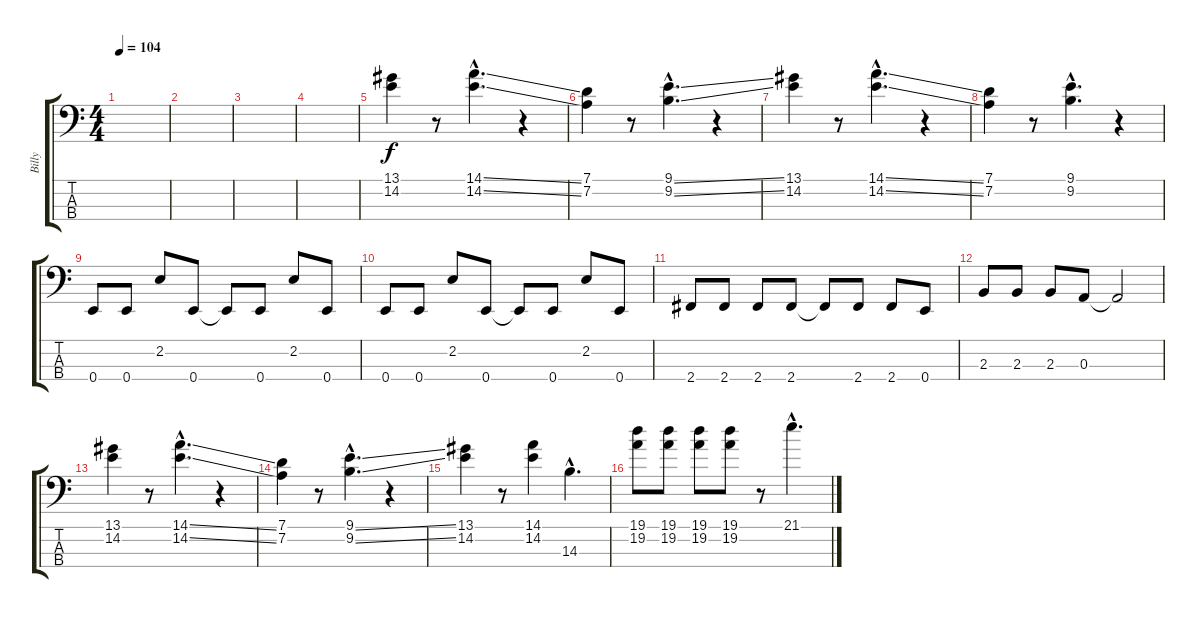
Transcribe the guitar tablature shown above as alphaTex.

\track ("Billy" "Billy") {instrument electricbassfinger}
\staff {score tabs}
\tuning (G2 D2 A1 E1) {hide}
\ts (4 4)
\tempo 104
\clef f4
\ks c
|
|
|
|
(13.1 14.2).4 r.8 (14.1{ss hac} 14.2{ss hac}).4{d} r.4 |
(7.1 7.2).4 r.8 (9.1{ss hac} 9.2{ss hac}).4{d} r.4 |
(13.1 14.2).4 r.8 (14.1{ss hac} 14.2{ss hac}).4{d} r.4 |
(7.1 7.2).4 r.8 (9.1{hac} 9.2{hac}).4{d} r.4 |
0.4.8 0.4.8 2.2.8 0.4.8 0.4{t}.8 0.4.8 2.2.8 0.4.8 |
0.4.8 0.4.8 2.2.8 0.4.8 0.4{t}.8 0.4.8 2.2.8 0.4.8 |
2.4.8 2.4.8 2.4.8 2.4.8 2.4{t}.8 2.4.8 2.4.8 0.4.8 |
2.3.8 2.3.8 2.3.8 0.3.8 0.3{t}.2 |
(13.1 14.2).4 r.8 (14.1{ss hac} 14.2{ss hac}).4{d} r.4 |
(7.1 7.2).4 r.8 (9.1{ss hac} 9.2{ss hac}).4{d} r.4 |
(13.1 14.2).4 r.8 (14.1 14.2).4 14.3{hac}.4{d} |
(19.1 19.2).8 (19.1 19.2).8 (19.1 19.2).8 (19.1 19.2).8 r.8 21.1{hac}.4{d}
